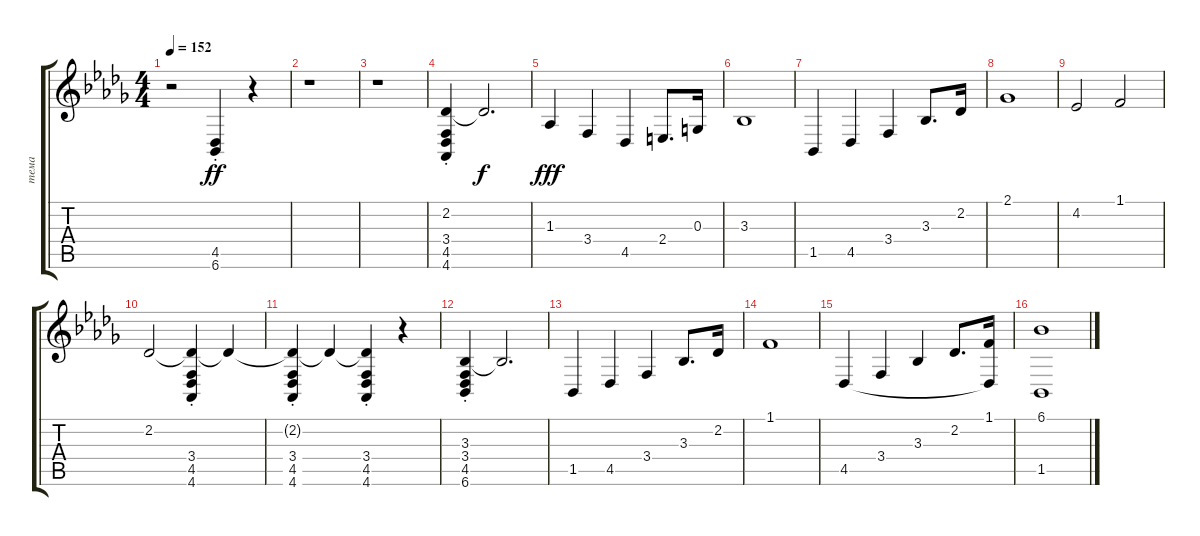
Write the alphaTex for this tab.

\track ("тема" "тема") {instrument accordion}
\staff {score tabs}
\tuning (E4 B3 G3 D3 A2 E2) {hide}
\ts (4 4)
\tempo 152
\clef g2
\ks bbminor
r.2{dy ff} (4.5{st} 6.6{st}).4 r.4 |
r.1 |
r.1 |
(2.2 3.4{st} 4.5{st} 4.6{st}).4 2.2{t}.2{d dy f} |
1.3.4{dy fff} 3.4.4 4.5.4 2.4.8{d} 0.3.16 |
3.3.1 |
1.5.4 4.5.4 3.4.4 3.3.8{d} 2.2.16 |
2.1.1 |
4.2.2 1.1.2 |
2.2.2 (2.2{t} 3.4{st} 4.5{st} 4.6{st}).4 2.2{t}.4 |
(2.2{t} 3.4{st} 4.5{st} 4.6{st}).4 2.2{t}.4 (2.2{t} 3.4{st} 4.5{st} 4.6{st}).4 r.4 |
(3.3 3.4{st} 4.5{st} 6.6{st}).4 3.3{t}.2{d} |
1.5.4 4.5.4 3.4.4 3.3.8{d} 2.2.16 |
1.1.1 |
4.5.4 3.4.4 3.3.4 2.2.8{d} (1.1 4.5{t}).16 |
(6.1 1.5).1
